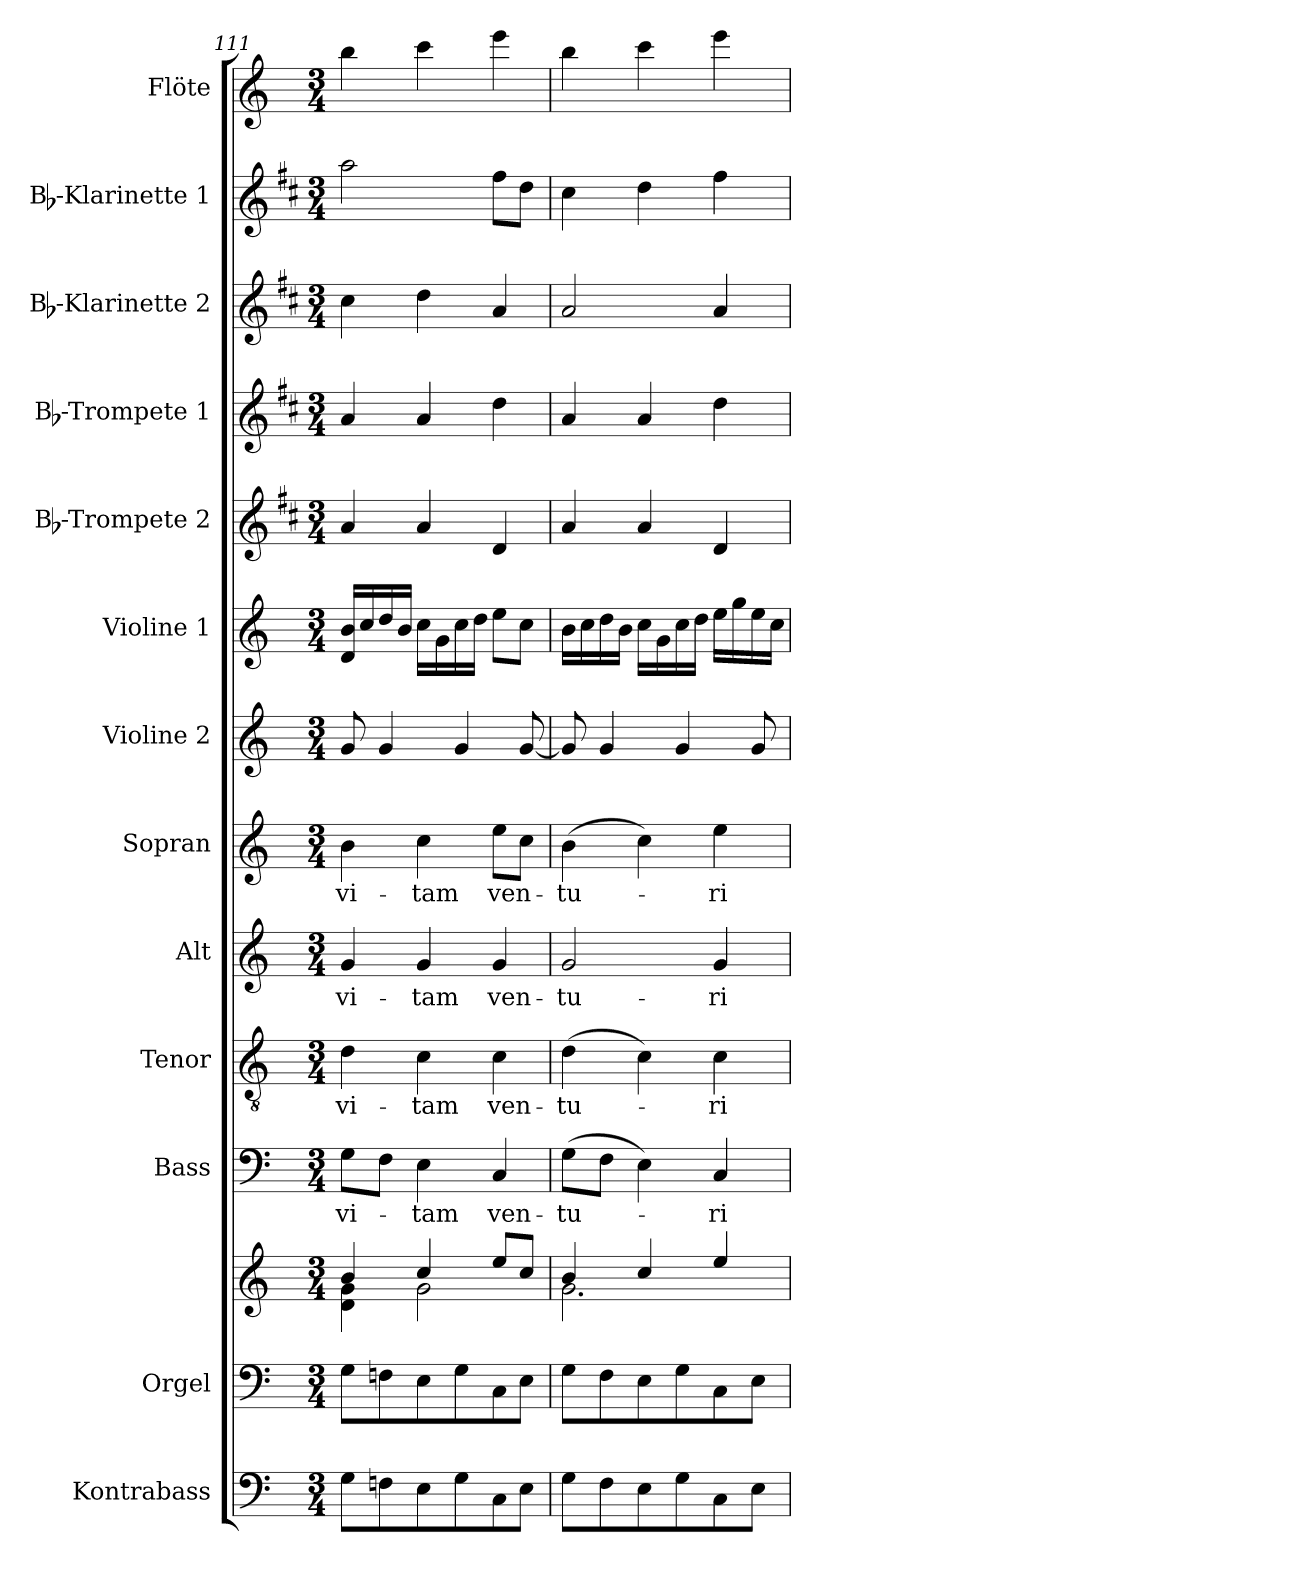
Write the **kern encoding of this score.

**kern	**kern	**kern	**kern	**text	**kern	**text	**kern	**text	**kern	**text	**kern	**kern	**kern	**kern	**kern	**kern	**kern
*part13	*part12	*part12	*part11	*part11	*part10	*part10	*part9	*part9	*part8	*part8	*part7	*part6	*part5	*part4	*part3	*part2	*part1
*staff14	*staff13	*staff12	*staff11	*staff11	*staff10	*staff10	*staff9	*staff9	*staff8	*staff8	*staff7	*staff6	*staff5	*staff4	*staff3	*staff2	*staff1
*I"Kontrabass	*I"Orgel	*	*I"Bass	*	*I"Tenor	*	*I"Alt	*	*I"Sopran	*	*I"Violine 2	*I"Violine 1	*I"Bb-Trompete 2	*I"Bb-Trompete 1	*I"Bb-Klarinette 2	*I"Bb-Klarinette 1	*I"Flöte
*I'Kb.	*I'Org.	*	*I'B.	*	*I'T.	*	*I'A.	*	*I'S.	*	*I'Vl. 2	*I'Vl. 1	*I'Bb Trp. 2	*I'Bb Trp. 1	*I'Bb Kl. 2	*I'Bb Kl. 1	*I'Fl.
*clefF4	*clefF4	*clefG2	*clefF4	*	*clefGv2	*	*clefG2	*	*clefG2	*	*clefG2	*clefG2	*clefG2	*clefG2	*clefG2	*clefG2	*clefG2
*ITrd7c12	*	*	*	*	*	*	*	*	*	*	*	*	*ITrd1c2	*ITrd1c2	*ITrd1c2	*ITrd1c2	*
*k[]	*k[]	*k[]	*k[]	*	*k[]	*	*k[]	*	*k[]	*	*k[]	*k[]	*k[]	*k[]	*k[]	*k[]	*k[]
*C:	*C:	*C:	*C:	*	*C:	*	*C:	*	*C:	*	*C:	*C:	*C:	*C:	*C:	*C:	*C:
*M3/4	*M3/4	*M3/4	*M3/4	*	*M3/4	*	*M3/4	*	*M3/4	*	*M3/4	*M3/4	*M3/4	*M3/4	*M3/4	*M3/4	*M3/4
=111	=111	=111	=111	=111	=111	=111	=111	=111	=111	=111	=111	=111	=111	=111	=111	=111	=111
*	*	*^	*	*	*	*	*	*	*	*	*	*	*	*	*	*	*
!	!	!	!	!	!LO:LY:b	!	!LO:LY:b	!	!LO:LY:b	!	!LO:LY:b	!	!	!	!	!	!	!
8GG\L	8G\L	4b/	4d\ 4g\	8G\L	vi-	4d\	vi-	4g/	vi-	4b\	vi-	8g/	16d/ 16b/LL	4g/	4g/	4b\	2gg\	4bb\
.	.	.	.	.	.	.	.	.	.	.	.	.	16cc/	.	.	.	.	.
8FFn\	8Fn\	.	.	8F\J	.	.	.	.	.	.	.	4g/	16dd/	.	.	.	.	.
.	.	.	.	.	.	.	.	.	.	.	.	.	16b/JJ	.	.	.	.	.
!	!	!	!	!	!LO:LY:b	!	!LO:LY:b	!	!LO:LY:b	!	!LO:LY:b	!	!	!	!	!	!	!
8EE\	8E\	4cc/	2g\	4E\	-tam	4c\	-tam	4g/	-tam	4cc\	-tam	.	16cc\LL	4g/	4g/	4cc\	.	4ccc\
.	.	.	.	.	.	.	.	.	.	.	.	.	16g\	.	.	.	.	.
8GG\	8G\	.	.	.	.	.	.	.	.	.	.	4g/	16cc\	.	.	.	.	.
.	.	.	.	.	.	.	.	.	.	.	.	.	16dd\JJ	.	.	.	.	.
!	!	!	!	!	!LO:LY:b	!	!LO:LY:b	!	!LO:LY:b	!	!LO:LY:b	!	!	!	!	!	!	!
8CC\	8C\	8ee/L	.	4C/	ven-	4c\	ven-	4g/	ven-	8ee\L	ven-	.	8ee\L	4c/	4cc\	4g/	8ee\L	4eee\
8EE\J	8E\J	8cc/J	.	.	.	.	.	.	.	8cc\J	.	[8g/	8cc\J	.	.	.	8cc\J	.
=112	=112	=112	=112	=112	=112	=112	=112	=112	=112	=112	=112	=112	=112	=112	=112	=112	=112	=112
!	!	!	!	!	!LO:LY:b	!	!LO:LY:b	!	!LO:LY:b	!	!LO:LY:b	!	!	!	!	!	!	!
8GG\L	8G\L	4b/	2.g\	(>8G\L	-tu-	(>4d\	-tu-	2g/	-tu-	(>4b\	-tu-	8g/]	16b\LL	4g/	4g/	2g/	4b\	4bb\
.	.	.	.	.	.	.	.	.	.	.	.	.	16cc\	.	.	.	.	.
8FF\	8F\	.	.	8F\J	.	.	.	.	.	.	.	4g/	16dd\	.	.	.	.	.
.	.	.	.	.	.	.	.	.	.	.	.	.	16b\JJ	.	.	.	.	.
8EE\	8E\	4cc/	.	4E\)	.	4c\)	.	.	.	4cc\)	.	.	16cc\LL	4g/	4g/	.	4cc\	4ccc\
.	.	.	.	.	.	.	.	.	.	.	.	.	16g\	.	.	.	.	.
8GG\	8G\	.	.	.	.	.	.	.	.	.	.	4g/	16cc\	.	.	.	.	.
.	.	.	.	.	.	.	.	.	.	.	.	.	16dd\JJ	.	.	.	.	.
!	!	!	!	!	!LO:LY:b	!	!LO:LY:b	!	!LO:LY:b	!	!LO:LY:b	!	!	!	!	!	!	!
8CC\	8C\	4ee/	.	4C/	-ri	4c\	-ri	4g/	-ri	4ee\	-ri	.	16ee\LL	4c/	4cc\	4g/	4ee\	4eee\
.	.	.	.	.	.	.	.	.	.	.	.	.	16gg\	.	.	.	.	.
8EE\J	8E\J	.	.	.	.	.	.	.	.	.	.	8g/	16ee\	.	.	.	.	.
.	.	.	.	.	.	.	.	.	.	.	.	.	16cc\JJ	.	.	.	.	.
*	*	*v	*v	*	*	*	*	*	*	*	*	*	*	*	*	*	*	*
=	=	=	=	=	=	=	=	=	=	=	=	=	=	=	=	=	=
*-	*-	*-	*-	*-	*-	*-	*-	*-	*-	*-	*-	*-	*-	*-	*-	*-	*-
